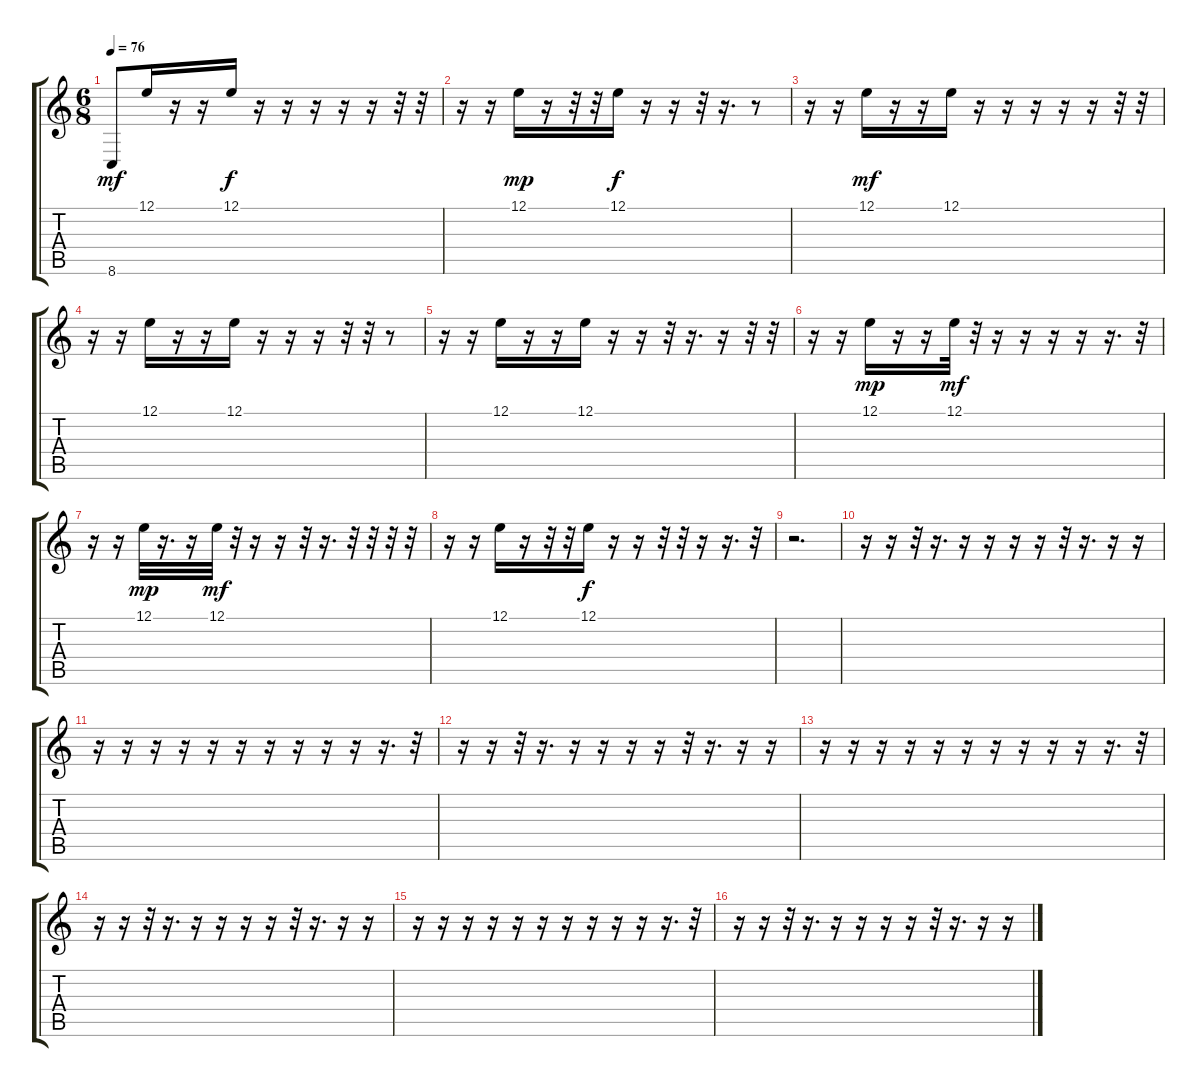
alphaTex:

\track "" {instrument violin}
\staff {score tabs}
\tuning (E4 B3 G3 D3 A2 E2) {hide}
\ts (6 8)
\tempo 76
\clef g2
\ks c
8.6.8{dy mf} 12.1.16 r.16 r.16 12.1.16{dy f} r.16 r.16 r.16 r.16 r.16 r.32 r.32 |
r.16 r.16 12.1.16{dy mp} r.16 r.32 r.32 12.1.16{dy f} r.16 r.16 r.32 r.16{d} r.8 |
r.16 r.16 12.1.16{dy mf} r.16 r.16 12.1.16 r.16 r.16 r.16 r.16 r.16 r.32 r.32 |
r.16 r.16 12.1.16 r.16 r.16 12.1.16 r.16 r.16 r.16 r.32 r.32 r.8 |
r.16 r.16 12.1.16 r.16 r.16 12.1.16 r.16 r.16 r.32 r.16{d} r.16 r.32 r.32 |
r.16 r.16 12.1.16{dy mp} r.16 r.16 12.1.32{dy mf} r.32 r.16 r.16 r.16 r.16 r.16{d} r.32 |
r.16 r.16 12.1.32{dy mp} r.16{d} r.16 12.1.32{dy mf} r.32 r.16 r.16 r.32 r.16{d} r.32 r.32 r.32 r.32 |
r.16 r.16 12.1.16 r.16 r.32 r.32 12.1.16{dy f} r.16 r.16 r.32 r.32 r.16 r.16{d} r.32 |
r.2{d} |
r.16 r.16 r.32 r.16{d} r.16 r.16 r.16 r.16 r.32 r.16{d} r.16 r.16 |
r.16 r.16 r.16 r.16 r.16 r.16 r.16 r.16 r.16 r.16 r.16{d} r.32 |
r.16 r.16 r.32 r.16{d} r.16 r.16 r.16 r.16 r.32 r.16{d} r.16 r.16 |
r.16 r.16 r.16 r.16 r.16 r.16 r.16 r.16 r.16 r.16 r.16{d} r.32 |
r.16 r.16 r.32 r.16{d} r.16 r.16 r.16 r.16 r.32 r.16{d} r.16 r.16 |
r.16 r.16 r.16 r.16 r.16 r.16 r.16 r.16 r.16 r.16 r.16{d} r.32 |
r.16 r.16 r.32 r.16{d} r.16 r.16 r.16 r.16 r.32 r.16{d} r.16 r.16
